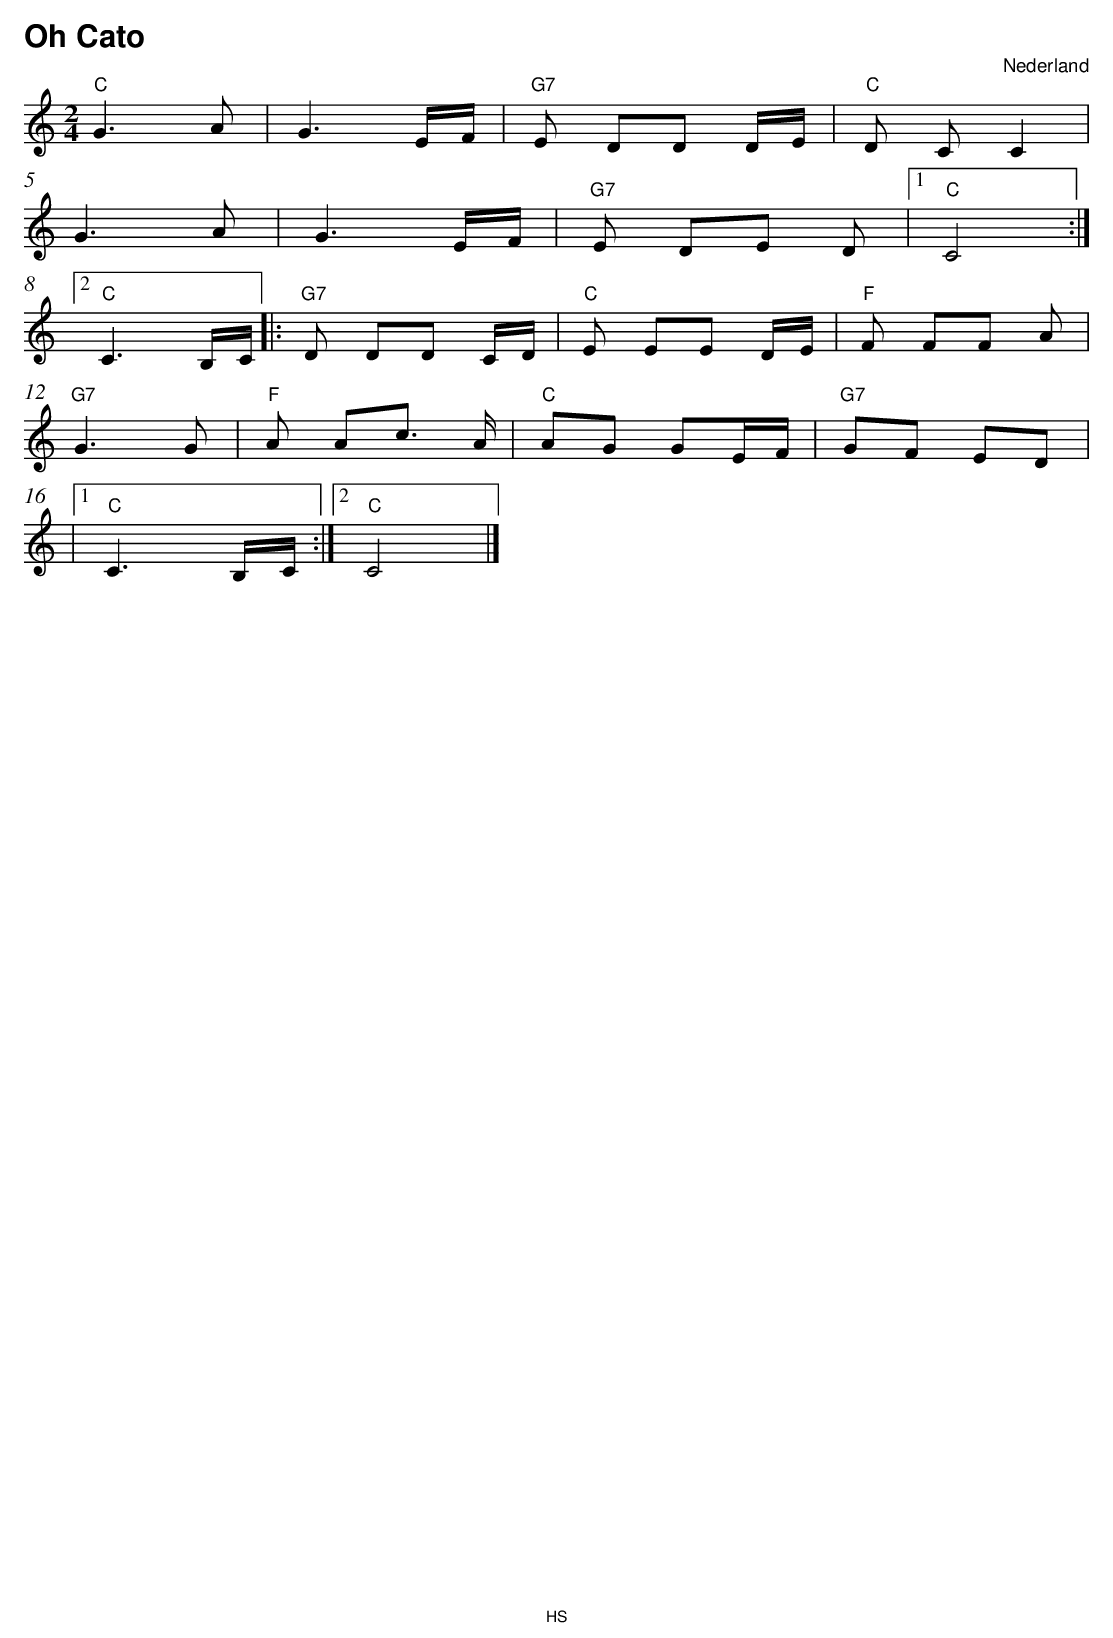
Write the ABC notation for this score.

X:1
T:Oh Cato
O:Nederland
M:2/4
L:1/8
Q:1/4=188
K:C
V:1
"C" G3 A|G3 E/F/|"G7" E DD D/E/|"C" D CC2 |
G3 A|G3 E/F/|"G7" E DE D|1 "C" C4 :|2
"C" C3 B,/C/|| |:"G7" D DD C/D/|"C" E EE D/E/|"F" F FF A|
"G7" G3 G|"F" A Ac3/2 A/|"C" AG GE/F/ |"G7" GF ED |
|1 "C" C3 B,/C/:|2 "C" C4 |]
